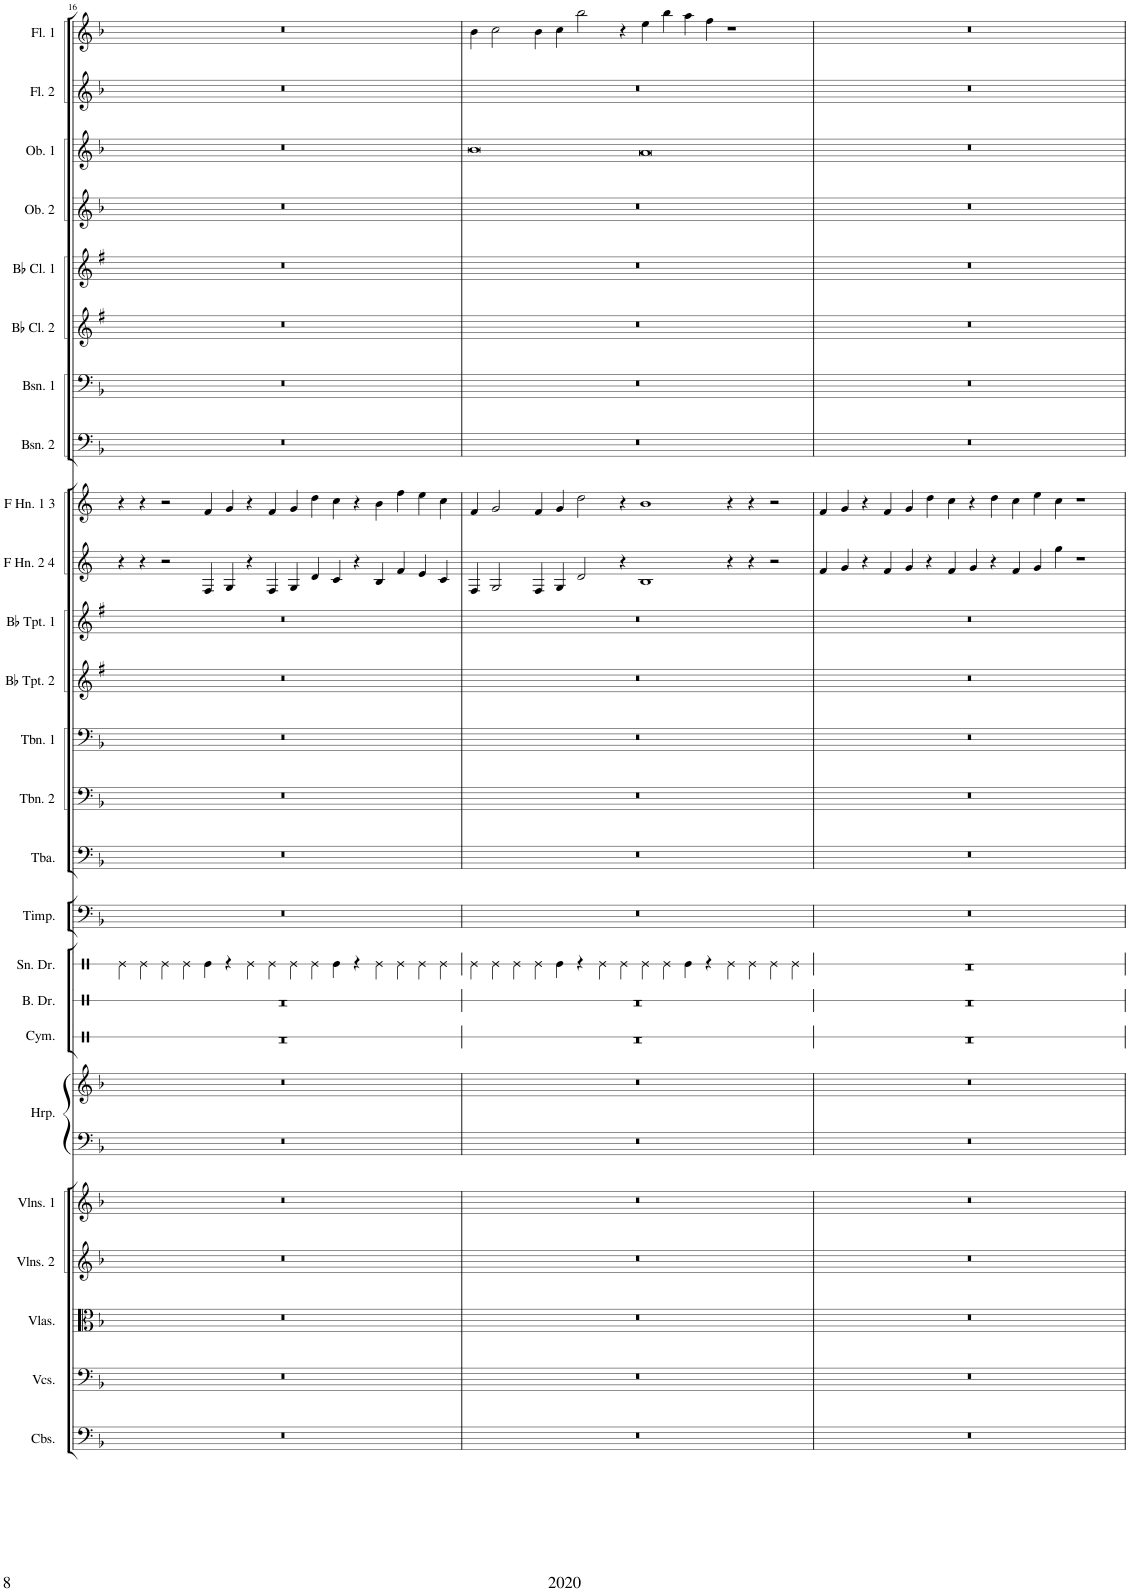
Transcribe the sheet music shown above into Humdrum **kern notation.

**kern	**kern	**kern	**kern	**kern	**kern	**kern	**kern	**kern	**kern	**kern	**kern	**kern	**kern	**kern	**kern	**kern	**kern	**kern	**kern	**kern	**kern	**kern	**kern	**kern	**kern
*part25	*part24	*part23	*part22	*part21	*part20	*part20	*part19	*part18	*part17	*part16	*part15	*part14	*part13	*part12	*part11	*part10	*part9	*part8	*part7	*part6	*part5	*part4	*part3	*part2	*part1
*staff26	*staff25	*staff24	*staff23	*staff22	*staff21	*staff20	*staff19	*staff18	*staff17	*staff16	*staff15	*staff14	*staff13	*staff12	*staff11	*staff10	*staff9	*staff8	*staff7	*staff6	*staff5	*staff4	*staff3	*staff2	*staff1
*I"Contrabasses	*I"Violoncellos	*I"Violas	*I"Violins 2	*I"Violins 1	*I"Harp	*	*I"Cymbal	*I"Bass Drum	*I"Snare Drum	*I"Timpani	*I"Tuba	*I"Trombone 2	*I"Trombone 1	*I"Bb Trumpet 2	*I"Bb Trumpet 1	*I"F Horn 2 &amp; 4	*I"F Horn 1 &amp; 3	*I"Bassoon 2	*I"Bassoon 1	*I"Bb Clarinet 2	*I"Bb Clarinet 1	*I"Oboe 2	*I"Oboe 1	*I"Flute 2	*I"Flute 1
*I'Cbs.	*I'Vcs.	*I'Vlas.	*I'Vlns. 2	*I'Vlns. 1	*I'Hrp.	*	*I'Cym.	*I'B. Dr.	*I'Sn. Dr.	*I'Timp.	*I'Tba.	*I'Tbn. 2	*I'Tbn. 1	*I'Bb Tpt. 2	*I'Bb Tpt. 1	*I'F Hn. 2 4	*I'F Hn. 1 3	*I'Bsn. 2	*I'Bsn. 1	*I'Bb Cl. 2	*I'Bb Cl. 1	*I'Ob. 2	*I'Ob. 1	*I'Fl. 2	*I'Fl. 1
!!LO:PB:g=z
*clefF4	*clefF4	*clefC3	*clefG2	*clefG2	*clefF4	*clefG2	*clefX	*clefX	*clefX	*clefF4	*clefF4	*clefF4	*clefF4	*clefG2	*clefG2	*clefG2	*clefG2	*clefF4	*clefF4	*clefG2	*clefG2	*clefG2	*clefG2	*clefG2	*clefG2
*Trd7c12	*	*	*	*	*	*	*	*	*	*	*	*	*	*Trd1c2	*Trd1c2	*Trd4c7	*Trd4c7	*	*	*Trd1c2	*Trd1c2	*	*	*	*
*k[b-]	*k[b-]	*k[b-]	*k[b-]	*k[b-]	*k[b-]	*k[b-]	*k[]	*k[]	*k[]	*k[b-]	*k[b-]	*k[b-]	*k[b-]	*k[f#]	*k[f#]	*k[]	*k[]	*k[b-]	*k[b-]	*k[f#]	*k[f#]	*k[b-]	*k[b-]	*k[b-]	*k[b-]
*M16/4	*M16/4	*M16/4	*M16/4	*M16/4	*M16/4	*M16/4	*M16/4	*M16/4	*M16/4	*M16/4	*M16/4	*M16/4	*M16/4	*M16/4	*M16/4	*M16/4	*M16/4	*M16/4	*M16/4	*M16/4	*M16/4	*M16/4	*M16/4	*M16/4	*M16/4
=16	=16	=16	=16	=16	=16	=16	=16	=16	=16	=16	=16	=16	=16	=16	=16	=16	=16	=16	=16	=16	=16	=16	=16	=16	=16
00r	00r	00r	00r	00r	00r	00r	00r	00r	4Re\	00r	00r	00r	00r	00r	00r	4r	4r	00r	00r	00r	00r	00r	00r	00r	00r
.	.	.	.	.	.	.	.	.	4Re\	.	.	.	.	.	.	4r	4r	.	.	.	.	.	.	.	.
.	.	.	.	.	.	.	.	.	4Re\	.	.	.	.	.	.	2r	2r	.	.	.	.	.	.	.	.
.	.	.	.	.	.	.	.	.	4Re\	.	.	.	.	.	.	.	.	.	.	.	.	.	.	.	.
.	.	.	.	.	.	.	.	.	4Re\	.	.	.	.	.	.	4F/	4f/	.	.	.	.	.	.	.	.
.	.	.	.	.	.	.	.	.	4r	.	.	.	.	.	.	4G/	4g/	.	.	.	.	.	.	.	.
.	.	.	.	.	.	.	.	.	4Re\	.	.	.	.	.	.	4r	4r	.	.	.	.	.	.	.	.
.	.	.	.	.	.	.	.	.	4Re\	.	.	.	.	.	.	4F/	4f/	.	.	.	.	.	.	.	.
.	.	.	.	.	.	.	.	.	4Re\	.	.	.	.	.	.	4G/	4g/	.	.	.	.	.	.	.	.
.	.	.	.	.	.	.	.	.	4Re\	.	.	.	.	.	.	4d/	4dd\	.	.	.	.	.	.	.	.
.	.	.	.	.	.	.	.	.	4Re\	.	.	.	.	.	.	4c/	4cc\	.	.	.	.	.	.	.	.
.	.	.	.	.	.	.	.	.	4r	.	.	.	.	.	.	4r	4r	.	.	.	.	.	.	.	.
.	.	.	.	.	.	.	.	.	4Re\	.	.	.	.	.	.	4B/	4b\	.	.	.	.	.	.	.	.
.	.	.	.	.	.	.	.	.	4Re\	.	.	.	.	.	.	4f/	4ff\	.	.	.	.	.	.	.	.
.	.	.	.	.	.	.	.	.	4Re\	.	.	.	.	.	.	4e/	4ee\	.	.	.	.	.	.	.	.
.	.	.	.	.	.	.	.	.	4Re\	.	.	.	.	.	.	4c/	4cc\	.	.	.	.	.	.	.	.
=17	=17	=17	=17	=17	=17	=17	=17	=17	=17	=17	=17	=17	=17	=17	=17	=17	=17	=17	=17	=17	=17	=17	=17	=17	=17
00r	00r	00r	00r	00r	00r	00r	00r	00r	4Re\	00r	00r	00r	00r	00r	00r	4F/	4f/	00r	00r	00r	00r	00r	0b-	00r	4b-\
.	.	.	.	.	.	.	.	.	4Re\	.	.	.	.	.	.	2G/	2g/	.	.	.	.	.	.	.	2cc\
.	.	.	.	.	.	.	.	.	4Re\	.	.	.	.	.	.	.	.	.	.	.	.	.	.	.	.
.	.	.	.	.	.	.	.	.	4Re\	.	.	.	.	.	.	4F/	4f/	.	.	.	.	.	.	.	4b-\
.	.	.	.	.	.	.	.	.	4Re\	.	.	.	.	.	.	4G/	4g/	.	.	.	.	.	.	.	4cc\
.	.	.	.	.	.	.	.	.	4r	.	.	.	.	.	.	2d/	2dd\	.	.	.	.	.	.	.	2bb-\
.	.	.	.	.	.	.	.	.	4Re\	.	.	.	.	.	.	.	.	.	.	.	.	.	.	.	.
.	.	.	.	.	.	.	.	.	4Re\	.	.	.	.	.	.	4r	4r	.	.	.	.	.	.	.	4r
.	.	.	.	.	.	.	.	.	4Re\	.	.	.	.	.	.	1B	1b	.	.	.	.	.	0a	.	4ee\
.	.	.	.	.	.	.	.	.	4Re\	.	.	.	.	.	.	.	.	.	.	.	.	.	.	.	4bb-\
.	.	.	.	.	.	.	.	.	4Re\	.	.	.	.	.	.	.	.	.	.	.	.	.	.	.	4aa\
.	.	.	.	.	.	.	.	.	4r	.	.	.	.	.	.	.	.	.	.	.	.	.	.	.	4ff\
.	.	.	.	.	.	.	.	.	4Re\	.	.	.	.	.	.	4r	4r	.	.	.	.	.	.	.	1r
.	.	.	.	.	.	.	.	.	4Re\	.	.	.	.	.	.	4r	4r	.	.	.	.	.	.	.	.
.	.	.	.	.	.	.	.	.	4Re\	.	.	.	.	.	.	2r	2r	.	.	.	.	.	.	.	.
.	.	.	.	.	.	.	.	.	4Re\	.	.	.	.	.	.	.	.	.	.	.	.	.	.	.	.
=18	=18	=18	=18	=18	=18	=18	=18	=18	=18	=18	=18	=18	=18	=18	=18	=18	=18	=18	=18	=18	=18	=18	=18	=18	=18
00r	00r	00r	00r	00r	00r	00r	00r	00r	00r	00r	00r	00r	00r	00r	00r	4f/	4f/	00r	00r	00r	00r	00r	00r	00r	00r
.	.	.	.	.	.	.	.	.	.	.	.	.	.	.	.	4g/	4g/	.	.	.	.	.	.	.	.
.	.	.	.	.	.	.	.	.	.	.	.	.	.	.	.	4r	4r	.	.	.	.	.	.	.	.
.	.	.	.	.	.	.	.	.	.	.	.	.	.	.	.	4f/	4f/	.	.	.	.	.	.	.	.
.	.	.	.	.	.	.	.	.	.	.	.	.	.	.	.	4g/	4g/	.	.	.	.	.	.	.	.
.	.	.	.	.	.	.	.	.	.	.	.	.	.	.	.	4r	4dd\	.	.	.	.	.	.	.	.
.	.	.	.	.	.	.	.	.	.	.	.	.	.	.	.	4f/	4cc\	.	.	.	.	.	.	.	.
.	.	.	.	.	.	.	.	.	.	.	.	.	.	.	.	4g/	4r	.	.	.	.	.	.	.	.
.	.	.	.	.	.	.	.	.	.	.	.	.	.	.	.	4r	4dd\	.	.	.	.	.	.	.	.
.	.	.	.	.	.	.	.	.	.	.	.	.	.	.	.	4f/	4cc\	.	.	.	.	.	.	.	.
.	.	.	.	.	.	.	.	.	.	.	.	.	.	.	.	4g/	4ee\	.	.	.	.	.	.	.	.
.	.	.	.	.	.	.	.	.	.	.	.	.	.	.	.	4gg\	4cc\	.	.	.	.	.	.	.	.
.	.	.	.	.	.	.	.	.	.	.	.	.	.	.	.	1r	1r	.	.	.	.	.	.	.	.
=	=	=	=	=	=	=	=	=	=	=	=	=	=	=	=	=	=	=	=	=	=	=	=	=	=
*-	*-	*-	*-	*-	*-	*-	*-	*-	*-	*-	*-	*-	*-	*-	*-	*-	*-	*-	*-	*-	*-	*-	*-	*-	*-
